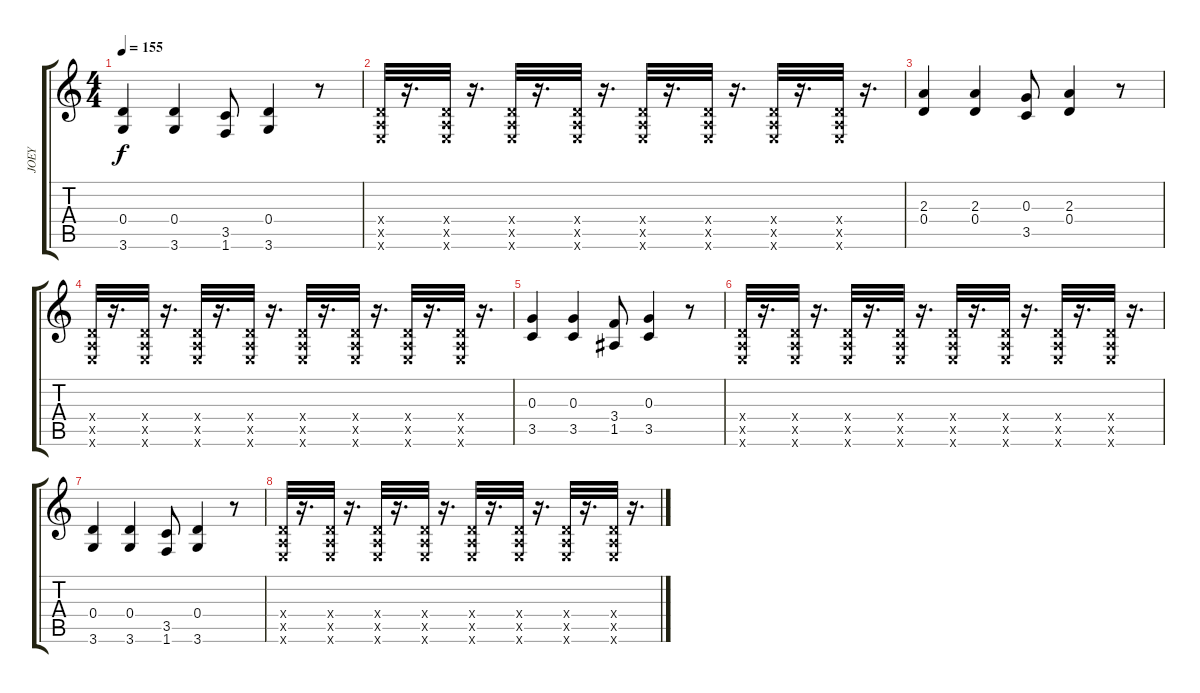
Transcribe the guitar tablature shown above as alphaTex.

\track ("JOEY" "JOEY") {instrument distortionguitar}
\staff {score tabs}
\tuning (E4 B3 G3 D3 A2 E2) {hide}
\ts (4 4)
\tempo 155
\clef g2
\ks c
(0.4 3.6).4{dy f} (0.4 3.6).4 (3.5 1.6).8 (0.4 3.6).4 r.8 |
(0.4{x} 0.5{x} 0.6{x}).32 r.16{d} (0.4{x} 0.5{x} 0.6{x}).32 r.16{d} (0.4{x} 0.5{x} 0.6{x}).32 r.16{d} (0.4{x} 0.5{x} 0.6{x}).32 r.16{d} (0.4{x} 0.5{x} 0.6{x}).32 r.16{d} (0.4{x} 0.5{x} 0.6{x}).32 r.16{d} (0.4{x} 0.5{x} 0.6{x}).32 r.16{d} (0.4{x} 0.5{x} 0.6{x}).32 r.16{d} |
(2.3 0.4).4 (2.3 0.4).4 (0.3 3.5).8 (2.3 0.4).4 r.8 |
(0.4{x} 0.5{x} 0.6{x}).32 r.16{d} (0.4{x} 0.5{x} 0.6{x}).32 r.16{d} (0.4{x} 0.5{x} 0.6{x}).32 r.16{d} (0.4{x} 0.5{x} 0.6{x}).32 r.16{d} (0.4{x} 0.5{x} 0.6{x}).32 r.16{d} (0.4{x} 0.5{x} 0.6{x}).32 r.16{d} (0.4{x} 0.5{x} 0.6{x}).32 r.16{d} (0.4{x} 0.5{x} 0.6{x}).32 r.16{d} |
(0.3 3.5).4 (0.3 3.5).4 (3.4 1.5).8 (0.3 3.5).4 r.8 |
(0.4{x} 0.5{x} 0.6{x}).32 r.16{d} (0.4{x} 0.5{x} 0.6{x}).32 r.16{d} (0.4{x} 0.5{x} 0.6{x}).32 r.16{d} (0.4{x} 0.5{x} 0.6{x}).32 r.16{d} (0.4{x} 0.5{x} 0.6{x}).32 r.16{d} (0.4{x} 0.5{x} 0.6{x}).32 r.16{d} (0.4{x} 0.5{x} 0.6{x}).32 r.16{d} (0.4{x} 0.5{x} 0.6{x}).32 r.16{d} |
(0.4 3.6).4 (0.4 3.6).4 (3.5 1.6).8 (0.4 3.6).4 r.8 |
(0.4{x} 0.5{x} 0.6{x}).32 r.16{d} (0.4{x} 0.5{x} 0.6{x}).32 r.16{d} (0.4{x} 0.5{x} 0.6{x}).32 r.16{d} (0.4{x} 0.5{x} 0.6{x}).32 r.16{d} (0.4{x} 0.5{x} 0.6{x}).32 r.16{d} (0.4{x} 0.5{x} 0.6{x}).32 r.16{d} (0.4{x} 0.5{x} 0.6{x}).32 r.16{d} (0.4{x} 0.5{x} 0.6{x}).32 r.16{d}
